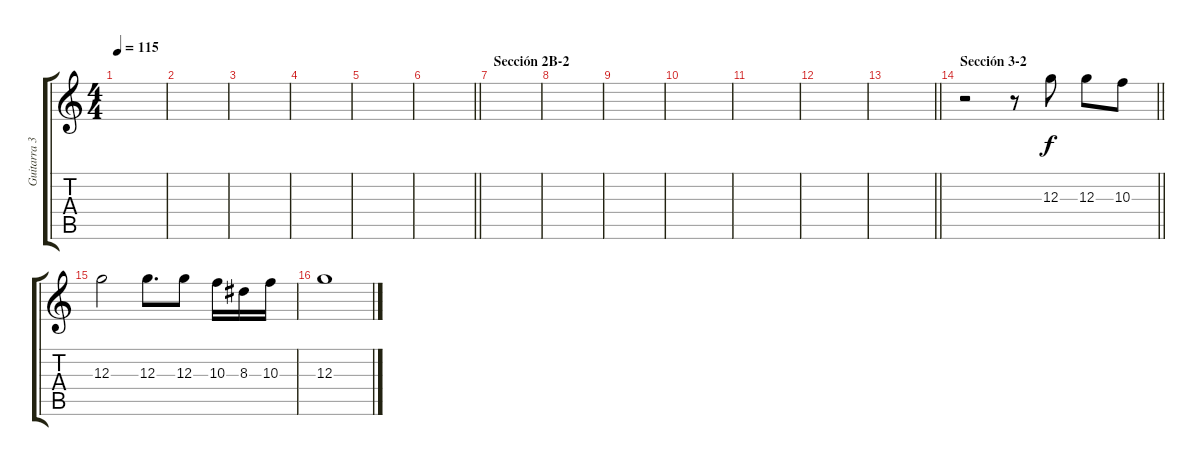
\track ("Guitarra 3" "Guitarra 3") {instrument distortionguitar}
\staff {score tabs}
\tuning (E4 B3 G3 D3 A2 E2) {hide}
\ts (4 4)
\tempo 115
\clef g2
\ks c
|
|
|
|
|
\barLineRight lightlight
|
\section ("" "Sección 2B-2")
|
|
|
|
|
|
\barLineRight lightlight
|
\section ("" "Sección 3-2")
\barLineRight lightlight
r.2 r.8 12.3.8 12.3.8 10.3.8 |
12.3.2 12.3.8{d} 12.3.8 10.3.16 8.3.16 10.3.16 |
12.3.1
